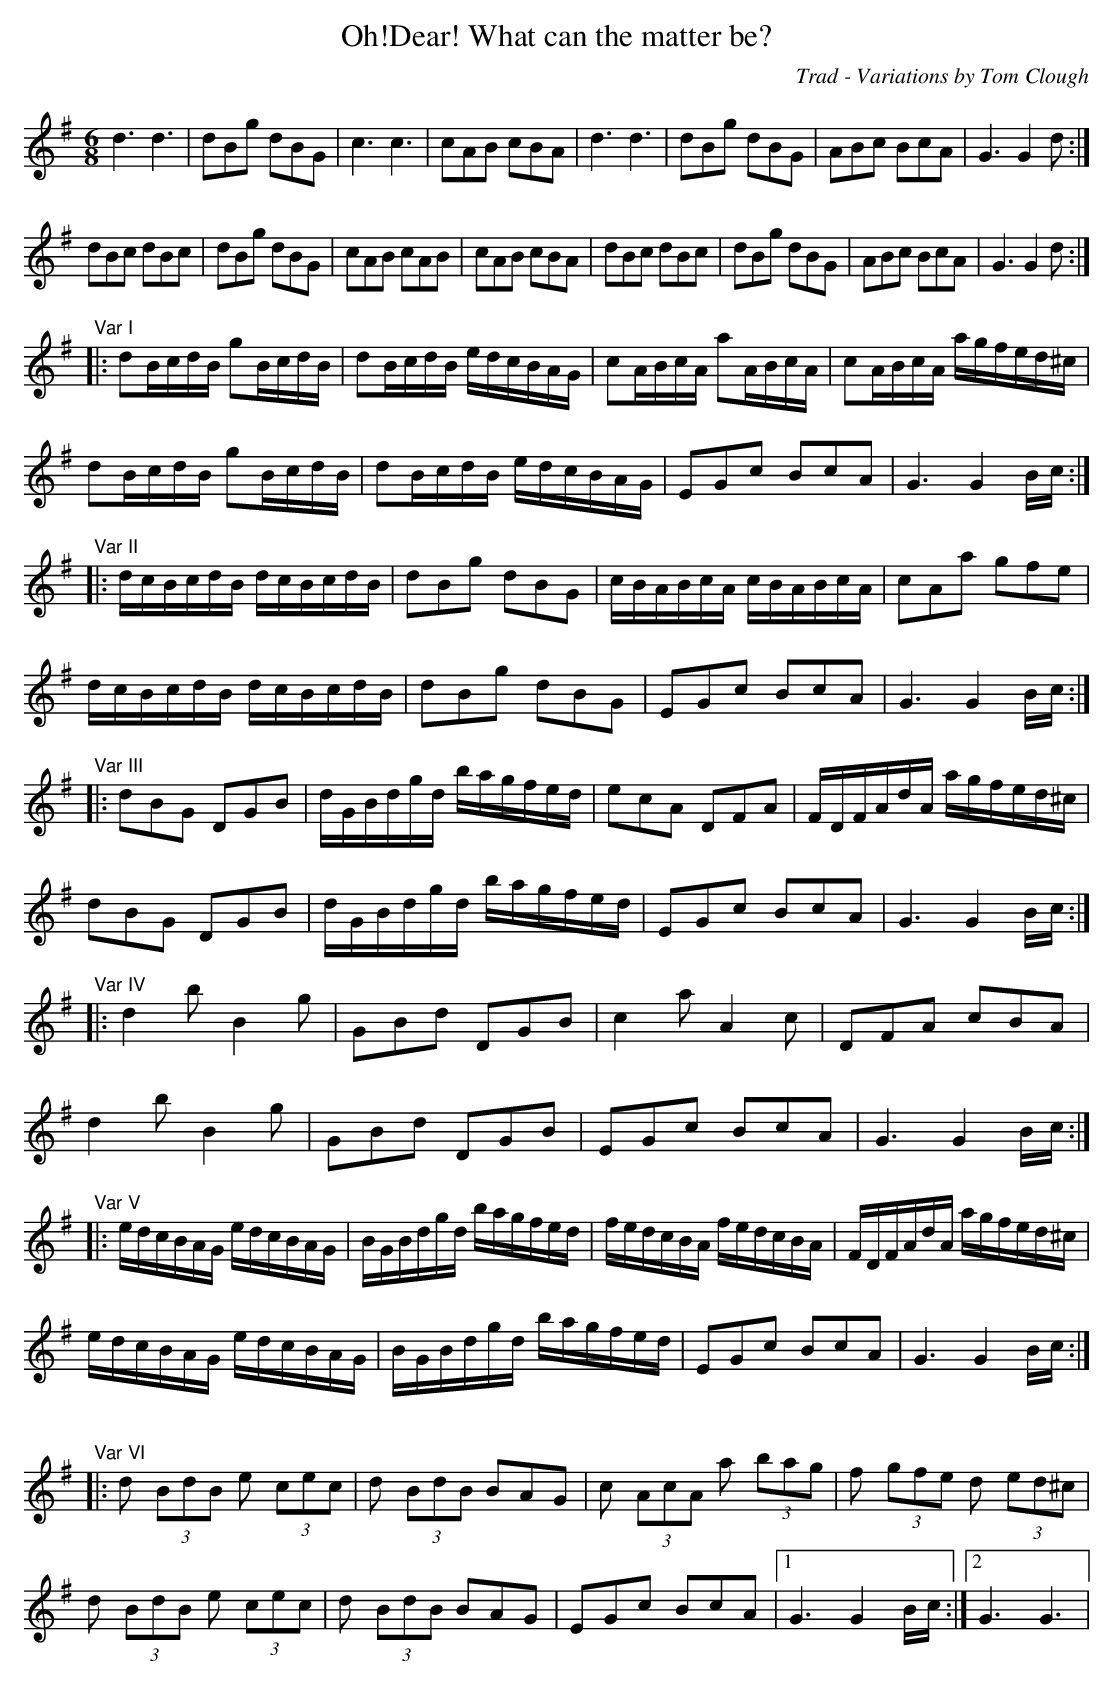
X:1
T:Oh!Dear! What can the matter be?
M:6/8
L:1/8
C:Trad - Variations by Tom Clough
K:Gmaj
d3 d3 | dBg dBG | c3 c3 | cAB cBA | d3 d3 | dBg dBG | ABc BcA | G3 G2 d :|
dBc dBc | dBg dBG | cAB cAB | cAB cBA | dBc dBc |dBg dBG | ABc BcA | G3 G2 d:|
L:1/16
"Var I"
|: d2BcdB g2BcdB | d2BcdB edcBAG | c2ABcA a2ABcA | c2ABcA agfed^c |
d2BcdB g2BcdB | d2BcdB edcBAG | E2G2c2 B2c2A2 | G6 G4 Bc :|
"Var II"
|: dcBcdB dcBcdB | d2B2g2 d2B2G2 | cBABcA cBABcA | c2A2a2 g2f2e2 |
dcBcdB dcBcdB | d2B2g2 d2B2G2 | E2G2c2 B2c2A2 | G6 G4 Bc :|
"Var III"
|: d2B2G2 D2G2B2 | dGBdgd bagfed | e2c2A2 D2F2A2 | FDFAdA agfed^c |
d2B2G2 D2G2B2 | dGBdgd bagfed | E2G2c2 B2c2A2 | G6 G4 Bc :|
L:1/8
"Var IV"
|:d2 b B2 g | GBd DGB | c2 a A2 c | DFA cBA |
d2 b B2 g | GBd DGB | EGc BcA | G3 G2 B/c/ :|
L:1/16
"Var V"
|: edcBAG edcBAG | BGBdgd bagfed | fedcBA fedcBA | FDFAdA agfed^c |
edcBAG edcBAG | BGBdgd bagfed | E2G2c2 B2c2A2 | G6 G4 Bc :|
L:1/8
"Var VI"
|: d (3BdB e (3cec | d (3BdB BAG | c (3AcA a (3bag | f (3gfe d (3ed^c |
d (3BdB e (3cec | d (3BdB BAG | EGc BcA |[1 G3 G2 B/c/ :|[2 G3 G3 |
